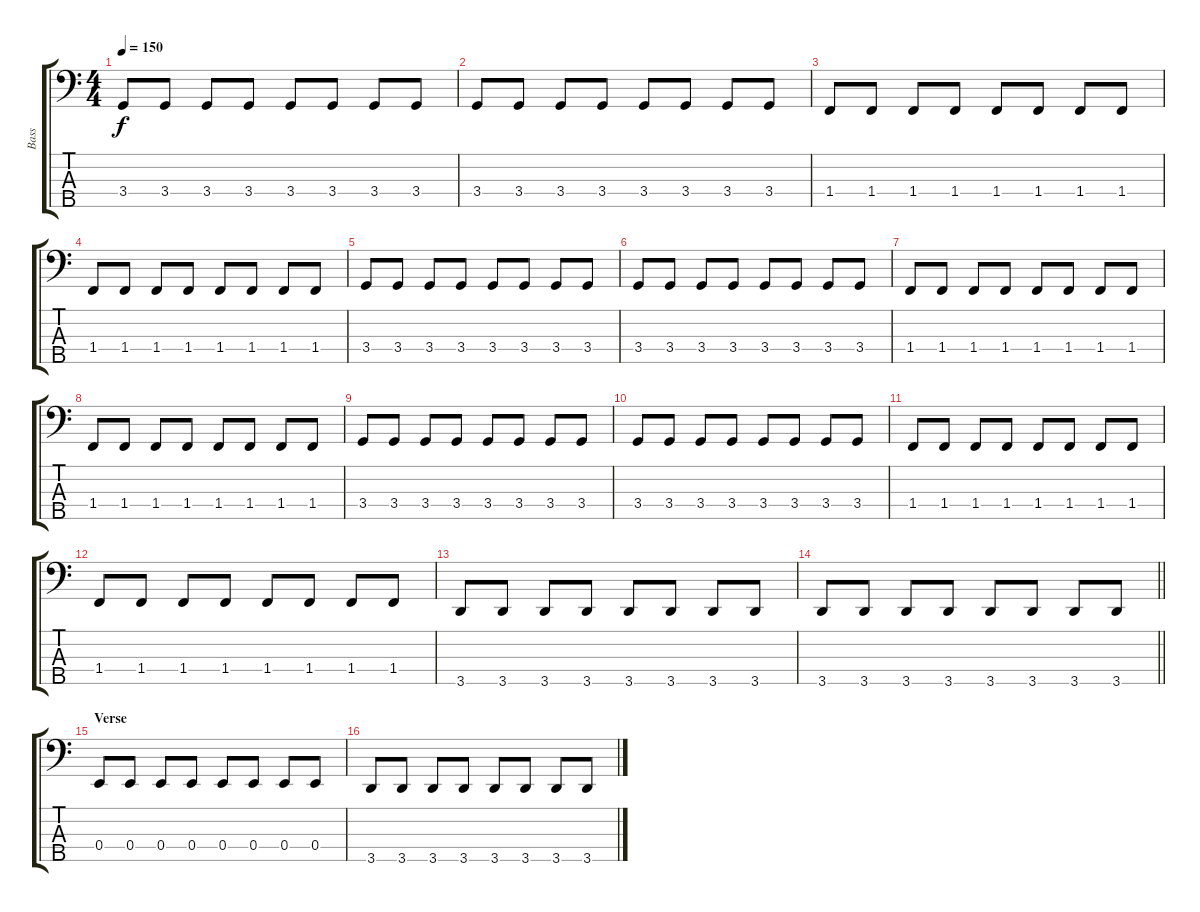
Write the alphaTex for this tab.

\track ("Bass" "Bass") {instrument electricbassfinger}
\staff {score tabs}
\tuning (G2 D2 A1 E1 B0) {hide}
\ts (4 4)
\tempo 150
\clef f4
\ks c
3.4.8{dy f} 3.4.8 3.4.8 3.4.8 3.4.8 3.4.8 3.4.8 3.4.8 |
3.4.8 3.4.8 3.4.8 3.4.8 3.4.8 3.4.8 3.4.8 3.4.8 |
1.4.8 1.4.8 1.4.8 1.4.8 1.4.8 1.4.8 1.4.8 1.4.8 |
1.4.8 1.4.8 1.4.8 1.4.8 1.4.8 1.4.8 1.4.8 1.4.8 |
3.4.8 3.4.8 3.4.8 3.4.8 3.4.8 3.4.8 3.4.8 3.4.8 |
3.4.8 3.4.8 3.4.8 3.4.8 3.4.8 3.4.8 3.4.8 3.4.8 |
1.4.8 1.4.8 1.4.8 1.4.8 1.4.8 1.4.8 1.4.8 1.4.8 |
1.4.8 1.4.8 1.4.8 1.4.8 1.4.8 1.4.8 1.4.8 1.4.8 |
3.4.8 3.4.8 3.4.8 3.4.8 3.4.8 3.4.8 3.4.8 3.4.8 |
3.4.8 3.4.8 3.4.8 3.4.8 3.4.8 3.4.8 3.4.8 3.4.8 |
1.4.8 1.4.8 1.4.8 1.4.8 1.4.8 1.4.8 1.4.8 1.4.8 |
1.4.8 1.4.8 1.4.8 1.4.8 1.4.8 1.4.8 1.4.8 1.4.8 |
3.5.8 3.5.8 3.5.8 3.5.8 3.5.8 3.5.8 3.5.8 3.5.8 |
\barLineRight lightlight
3.5.8 3.5.8 3.5.8 3.5.8 3.5.8 3.5.8 3.5.8 3.5.8 |
\section ("" "Verse")
0.4.8 0.4.8 0.4.8 0.4.8 0.4.8 0.4.8 0.4.8 0.4.8 |
3.5.8 3.5.8 3.5.8 3.5.8 3.5.8 3.5.8 3.5.8 3.5.8
